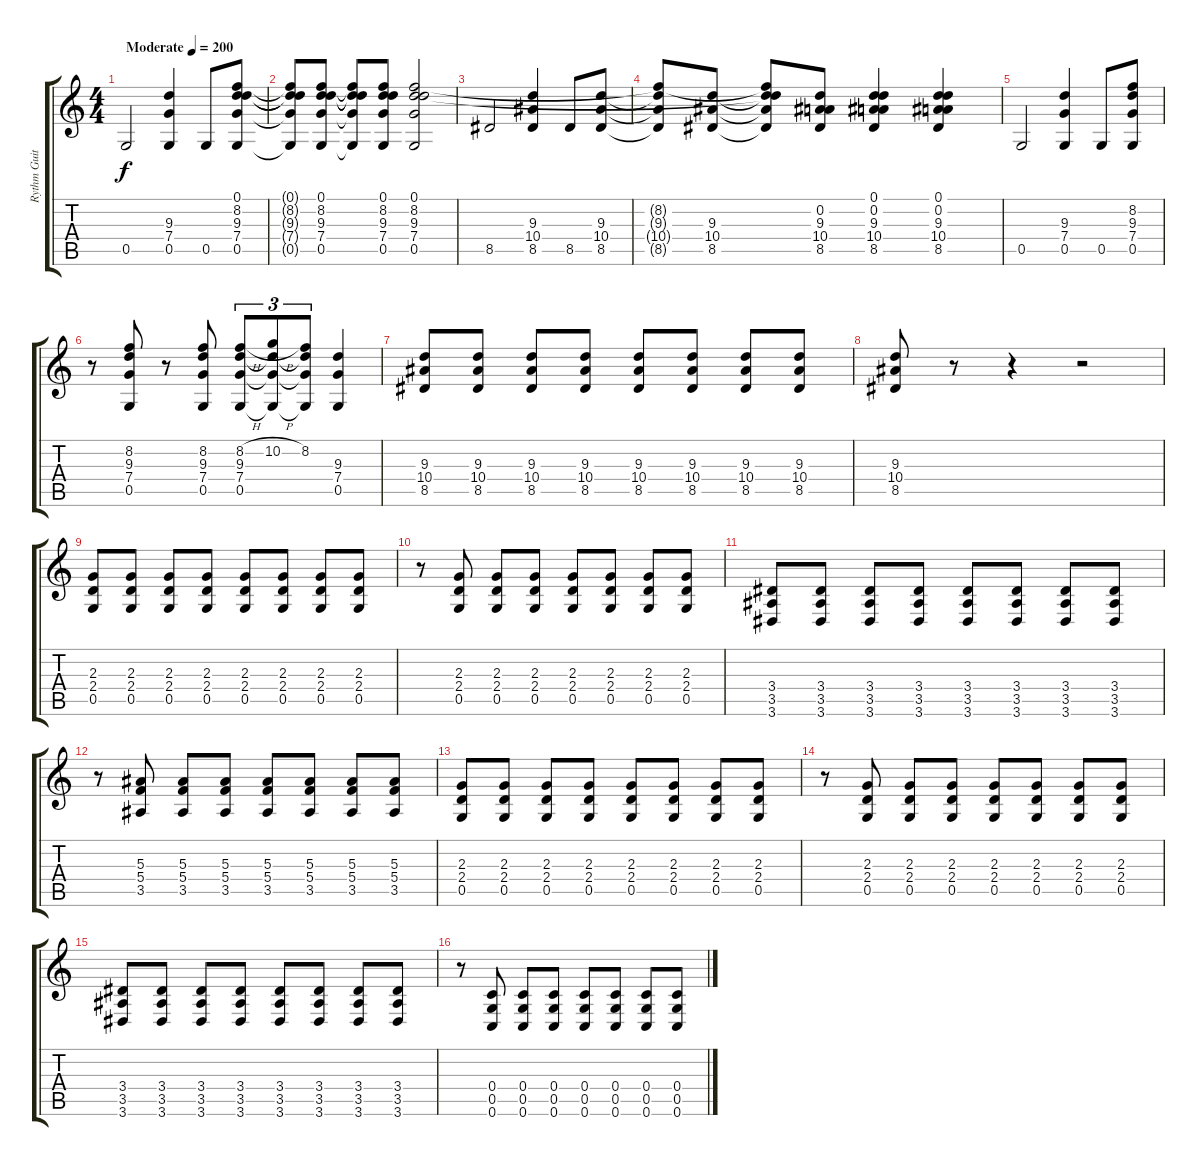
\track ("Rythm Guitar" "Rythm Guit") {instrument distortionguitar}
\staff {score tabs}
\tuning (D4 A3 F3 C3 G2 C2) {hide}
\ts (4 4)
\tempo (200 "Moderate")
\clef g2
\ks c
0.5.2{dy f instrument electricguitarclean} (9.3 7.4 0.5).4 0.5.8 (0.1 8.2 9.3 7.4 0.5).8 |
(0.1{t} 8.2{t} 9.3{t} 7.4{t} 0.5{t}).8 (0.1 8.2 9.3 7.4 0.5).8 (0.1{t} 8.2{t} 9.3{t} 7.4{t} 0.5{t}).8 (0.1 8.2 9.3 7.4 0.5).8 (0.1 8.2 9.3 7.4 0.5).2 |
8.5.2 (9.3 10.4 8.5).4 8.5.8 (9.3 10.4 8.5).8 |
(8.2{t} 9.3{t} 10.4{t} 8.5{t}).8 (9.3 10.4 8.5).8 (0.1{t} 8.2{t} 9.3{t} 10.4{t} 8.5{t}).8 (0.2 9.3 10.4 8.5).8 (0.1 0.2 9.3 10.4 8.5).4 (0.1 0.2 9.3 10.4 8.5).4 |
0.5.2 (9.3 7.4 0.5).4 0.5.8 (8.2 9.3 7.4 0.5).8 |
r.8 (8.2 9.3 7.4 0.5).8 r.8 (8.2 9.3 7.4 0.5).8 (8.2{h} 9.3 7.4 0.5).8{tu (3 2)} (10.2{h} 9.3{t} 7.4{t} 0.5{t}).8{tu (3 2)} (8.2 9.3{t} 7.4{t} 0.5{t}).8{tu (3 2)} (9.3 7.4 0.5).4 |
(9.3 10.4 8.5).8 (9.3 10.4 8.5).8 (9.3 10.4 8.5).8 (9.3 10.4 8.5).8 (9.3 10.4 8.5).8 (9.3 10.4 8.5).8 (9.3 10.4 8.5).8 (9.3 10.4 8.5).8 |
(9.3 10.4 8.5).8 r.8 r.4 r.2 |
(2.3 2.4 0.5).8{instrument distortionguitar} (2.3 2.4 0.5).8 (2.3 2.4 0.5).8 (2.3 2.4 0.5).8 (2.3 2.4 0.5).8 (2.3 2.4 0.5).8 (2.3 2.4 0.5).8 (2.3 2.4 0.5).8 |
r.8 (2.3 2.4 0.5).8 (2.3 2.4 0.5).8 (2.3 2.4 0.5).8 (2.3 2.4 0.5).8 (2.3 2.4 0.5).8 (2.3 2.4 0.5).8 (2.3 2.4 0.5).8 |
(3.4 3.5 3.6).8 (3.4 3.5 3.6).8 (3.4 3.5 3.6).8 (3.4 3.5 3.6).8 (3.4 3.5 3.6).8 (3.4 3.5 3.6).8 (3.4 3.5 3.6).8 (3.4 3.5 3.6).8 |
r.8 (5.3 5.4 3.5).8 (5.3 5.4 3.5).8 (5.3 5.4 3.5).8 (5.3 5.4 3.5).8 (5.3 5.4 3.5).8 (5.3 5.4 3.5).8 (5.3 5.4 3.5).8 |
(2.3 2.4 0.5).8{instrument distortionguitar} (2.3 2.4 0.5).8 (2.3 2.4 0.5).8 (2.3 2.4 0.5).8 (2.3 2.4 0.5).8 (2.3 2.4 0.5).8 (2.3 2.4 0.5).8 (2.3 2.4 0.5).8 |
r.8 (2.3 2.4 0.5).8 (2.3 2.4 0.5).8 (2.3 2.4 0.5).8 (2.3 2.4 0.5).8 (2.3 2.4 0.5).8 (2.3 2.4 0.5).8 (2.3 2.4 0.5).8 |
(3.4 3.5 3.6).8 (3.4 3.5 3.6).8 (3.4 3.5 3.6).8 (3.4 3.5 3.6).8 (3.4 3.5 3.6).8 (3.4 3.5 3.6).8 (3.4 3.5 3.6).8 (3.4 3.5 3.6).8 |
r.8 (0.4 0.5 0.6).8 (0.4 0.5 0.6).8 (0.4 0.5 0.6).8 (0.4 0.5 0.6).8 (0.4 0.5 0.6).8 (0.4 0.5 0.6).8 (0.4 0.5 0.6).8
